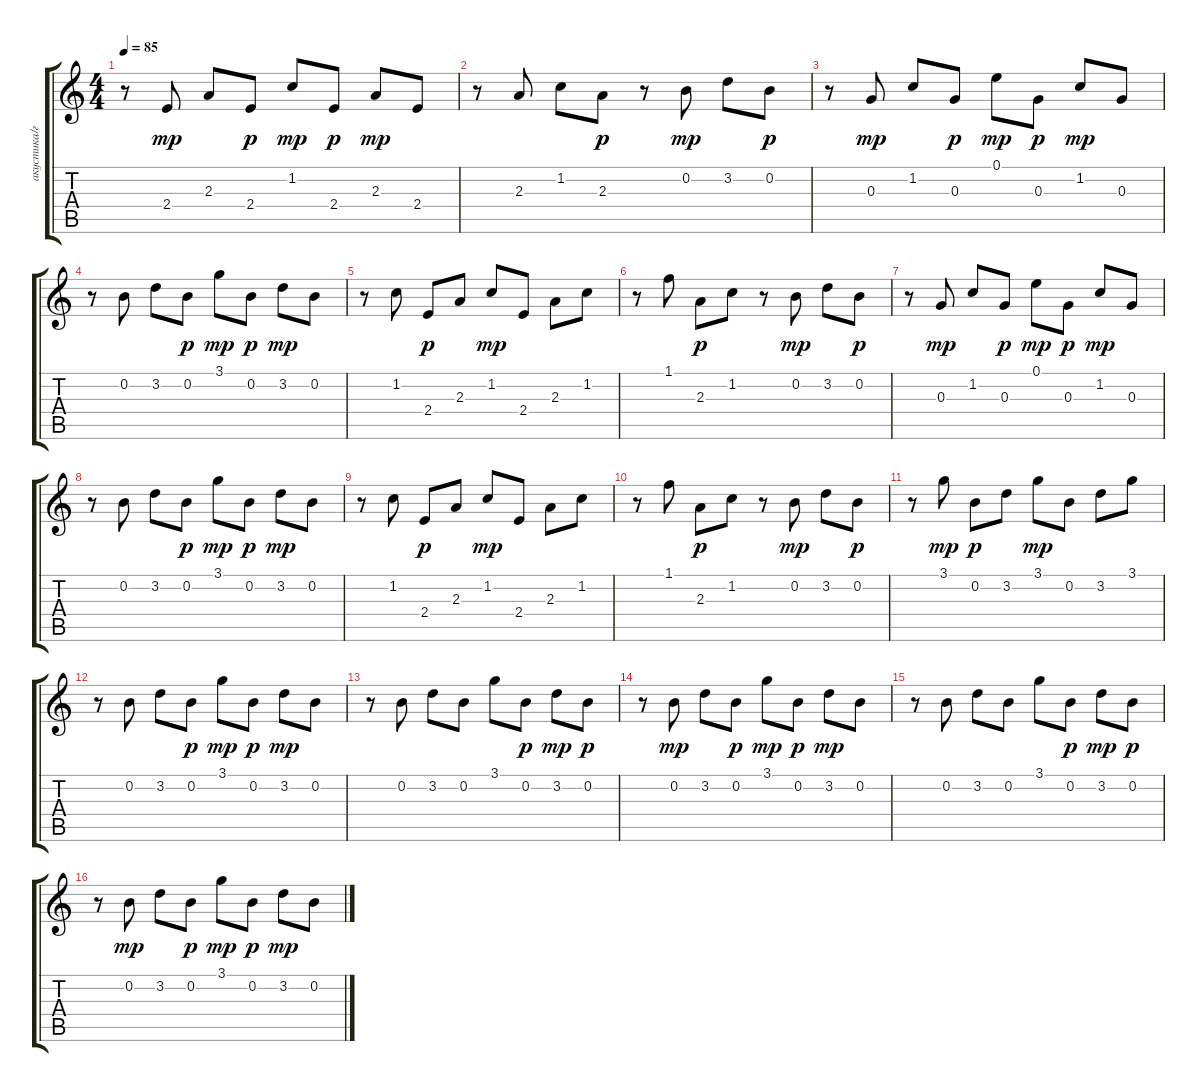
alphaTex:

\track ("акустика/гитара/" "акустика/г") {instrument acousticguitarsteel}
\staff {score tabs}
\tuning (E4 B3 G3 D3 A2 E2) {hide}
\ts (4 4)
\tempo 85
\clef g2
\ks c
r.8{dy mp} 2.4.8 2.3.8 2.4.8{dy p} 1.2.8{dy mp} 2.4.8{dy p} 2.3.8{dy mp} 2.4.8 |
r.8 2.3.8 1.2.8 2.3.8{dy p} r.8 0.2.8{dy mp} 3.2.8 0.2.8{dy p} |
r.8 0.3.8{dy mp} 1.2.8 0.3.8{dy p} 0.1.8{dy mp} 0.3.8{dy p} 1.2.8{dy mp} 0.3.8 |
r.8 0.2.8 3.2.8 0.2.8{dy p} 3.1.8{dy mp} 0.2.8{dy p} 3.2.8{dy mp} 0.2.8 |
r.8 1.2.8 2.4.8{dy p} 2.3.8 1.2.8{dy mp} 2.4.8 2.3.8 1.2.8 |
r.8 1.1.8 2.3.8{dy p} 1.2.8 r.8 0.2.8{dy mp} 3.2.8 0.2.8{dy p} |
r.8 0.3.8{dy mp} 1.2.8 0.3.8{dy p} 0.1.8{dy mp} 0.3.8{dy p} 1.2.8{dy mp} 0.3.8 |
r.8 0.2.8 3.2.8 0.2.8{dy p} 3.1.8{dy mp} 0.2.8{dy p} 3.2.8{dy mp} 0.2.8 |
r.8 1.2.8 2.4.8{dy p} 2.3.8 1.2.8{dy mp} 2.4.8 2.3.8 1.2.8 |
r.8 1.1.8 2.3.8{dy p} 1.2.8 r.8 0.2.8{dy mp} 3.2.8 0.2.8{dy p} |
r.8 3.1.8{dy mp} 0.2.8{dy p} 3.2.8 3.1.8{dy mp} 0.2.8 3.2.8 3.1.8 |
r.8 0.2.8 3.2.8 0.2.8{dy p} 3.1.8{dy mp} 0.2.8{dy p} 3.2.8{dy mp} 0.2.8 |
r.8 0.2.8 3.2.8 0.2.8 3.1.8 0.2.8{dy p} 3.2.8{dy mp} 0.2.8{dy p} |
r.8 0.2.8{dy mp} 3.2.8 0.2.8{dy p} 3.1.8{dy mp} 0.2.8{dy p} 3.2.8{dy mp} 0.2.8 |
r.8 0.2.8 3.2.8 0.2.8 3.1.8 0.2.8{dy p} 3.2.8{dy mp} 0.2.8{dy p} |
r.8 0.2.8{dy mp} 3.2.8 0.2.8{dy p} 3.1.8{dy mp} 0.2.8{dy p} 3.2.8{dy mp} 0.2.8
